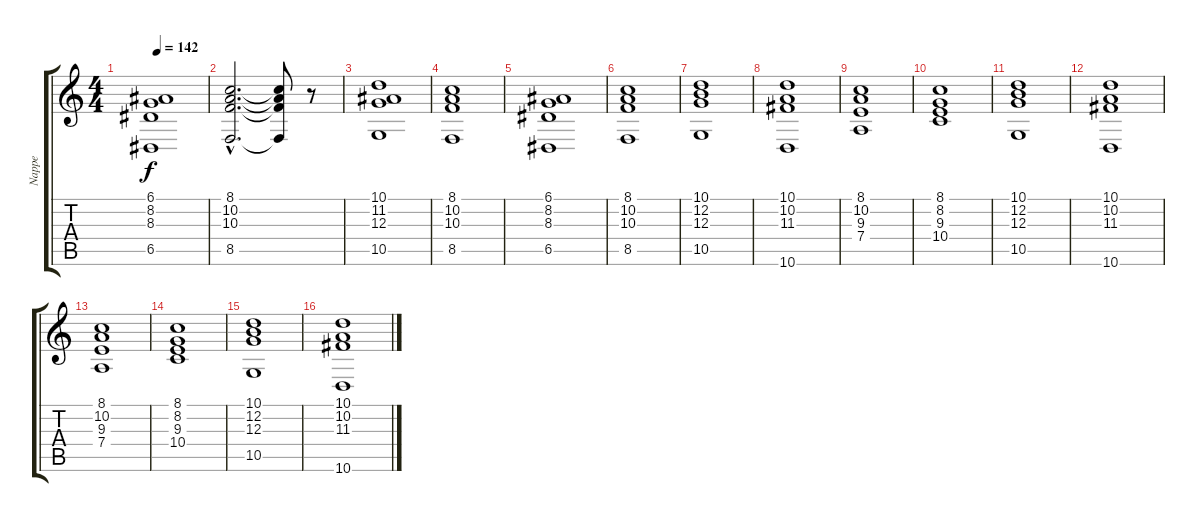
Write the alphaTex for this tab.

\track ("Nappe" "Nappe") {instrument stringensemble1}
\staff {score tabs}
\tuning (E4 B3 G3 D3 A2 E2) {hide}
\ts (4 4)
\tempo 142
\clef g2
\ks c
(6.1 8.2 8.3 6.5).1{dy f volume 13} |
(8.1{hac} 10.2{hac} 10.3{hac} 8.5{hac}).2{d volume 13} (8.1{t} 10.2{t} 10.3{t} 8.5{t}).8 r.8 |
(10.1 11.2 12.3 10.5).1 |
(8.1 10.2 10.3 8.5).1 |
(6.1 8.2 8.3 6.5).1 |
(8.1 10.2 10.3 8.5).1 |
(10.1 12.2 12.3 10.5).1{volume 13} |
(10.1 10.2 11.3 10.6).1 |
(8.1 10.2 9.3 7.4).1 |
(8.1 8.2 9.3 10.4).1 |
(10.1 12.2 12.3 10.5).1 |
(10.1 10.2 11.3 10.6).1 |
(8.1 10.2 9.3 7.4).1 |
(8.1 8.2 9.3 10.4).1 |
(10.1 12.2 12.3 10.5).1{volume 13} |
(10.1 10.2 11.3 10.6).1
